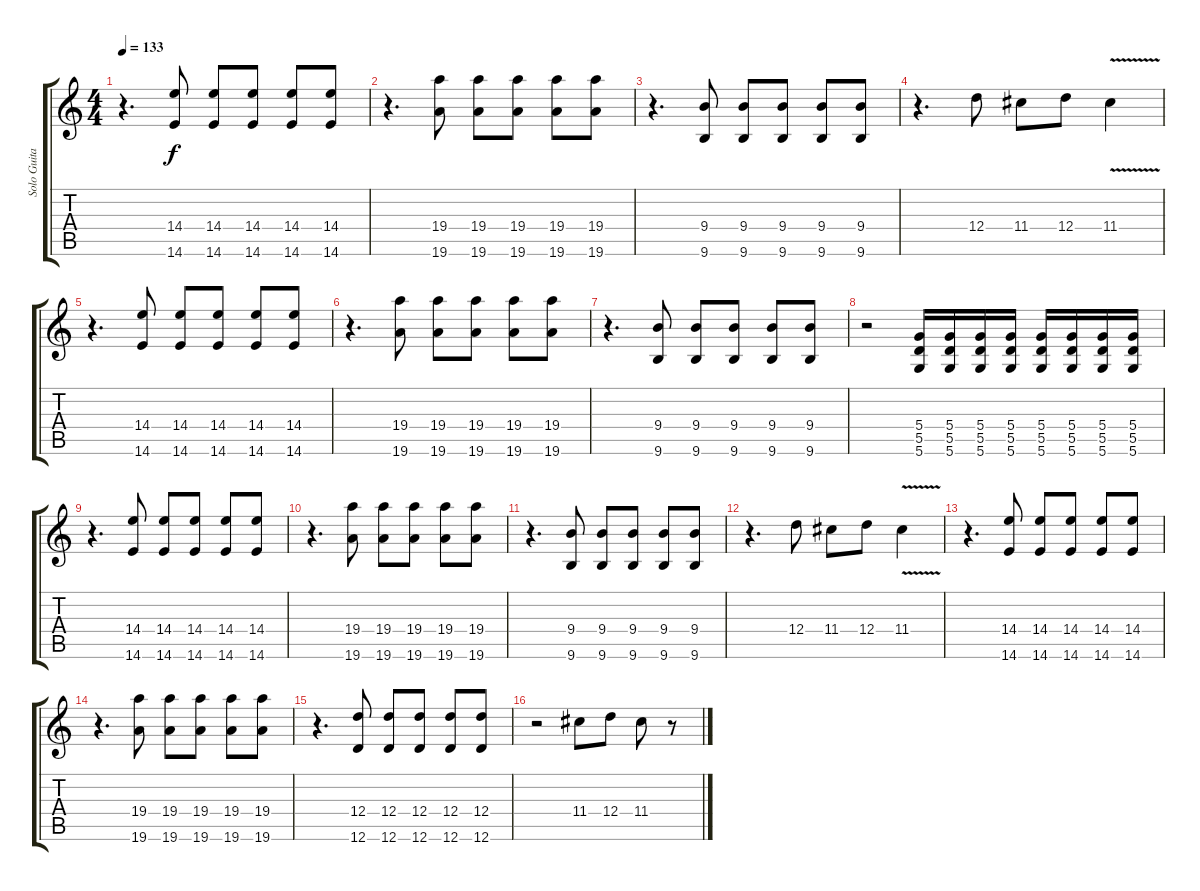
\track ("Solo Guitar" "Solo Guita") {instrument electricguitarjazz}
\staff {score tabs}
\tuning (E4 B3 G3 D3 A2 D2) {hide}
\ts (4 4)
\tempo 133
\clef g2
\ks c
r.4{d dy f} (14.4 14.6).8 (14.4 14.6).8 (14.4 14.6).8 (14.4 14.6).8 (14.4 14.6).8 |
r.4{d} (19.4 19.6).8 (19.4 19.6).8 (19.4 19.6).8 (19.4 19.6).8 (19.4 19.6).8 |
r.4{d} (9.4 9.6).8 (9.4 9.6).8 (9.4 9.6).8 (9.4 9.6).8 (9.4 9.6).8 |
r.4{d} 12.4.8 11.4.8 12.4.8 11.4{v}.4 |
r.4{d} (14.4 14.6).8 (14.4 14.6).8 (14.4 14.6).8 (14.4 14.6).8 (14.4 14.6).8 |
r.4{d} (19.4 19.6).8 (19.4 19.6).8 (19.4 19.6).8 (19.4 19.6).8 (19.4 19.6).8 |
r.4{d} (9.4 9.6).8 (9.4 9.6).8 (9.4 9.6).8 (9.4 9.6).8 (9.4 9.6).8 |
r.2 (5.4 5.5 5.6).16 (5.4 5.5 5.6).16 (5.4 5.5 5.6).16 (5.4 5.5 5.6).16 (5.4 5.5 5.6).16 (5.4 5.5 5.6).16 (5.4 5.5 5.6).16 (5.4 5.5 5.6).16 |
r.4{d} (14.4 14.6).8 (14.4 14.6).8 (14.4 14.6).8 (14.4 14.6).8 (14.4 14.6).8 |
r.4{d} (19.4 19.6).8 (19.4 19.6).8 (19.4 19.6).8 (19.4 19.6).8 (19.4 19.6).8 |
r.4{d} (9.4 9.6).8 (9.4 9.6).8 (9.4 9.6).8 (9.4 9.6).8 (9.4 9.6).8 |
r.4{d} 12.4.8 11.4.8 12.4.8 11.4{v}.4 |
r.4{d} (14.4 14.6).8 (14.4 14.6).8 (14.4 14.6).8 (14.4 14.6).8 (14.4 14.6).8 |
r.4{d} (19.4 19.6).8 (19.4 19.6).8 (19.4 19.6).8 (19.4 19.6).8 (19.4 19.6).8 |
r.4{d} (12.4 12.6).8 (12.4 12.6).8 (12.4 12.6).8 (12.4 12.6).8 (12.4 12.6).8 |
r.2 11.4.8 12.4.8 11.4.8 r.8
